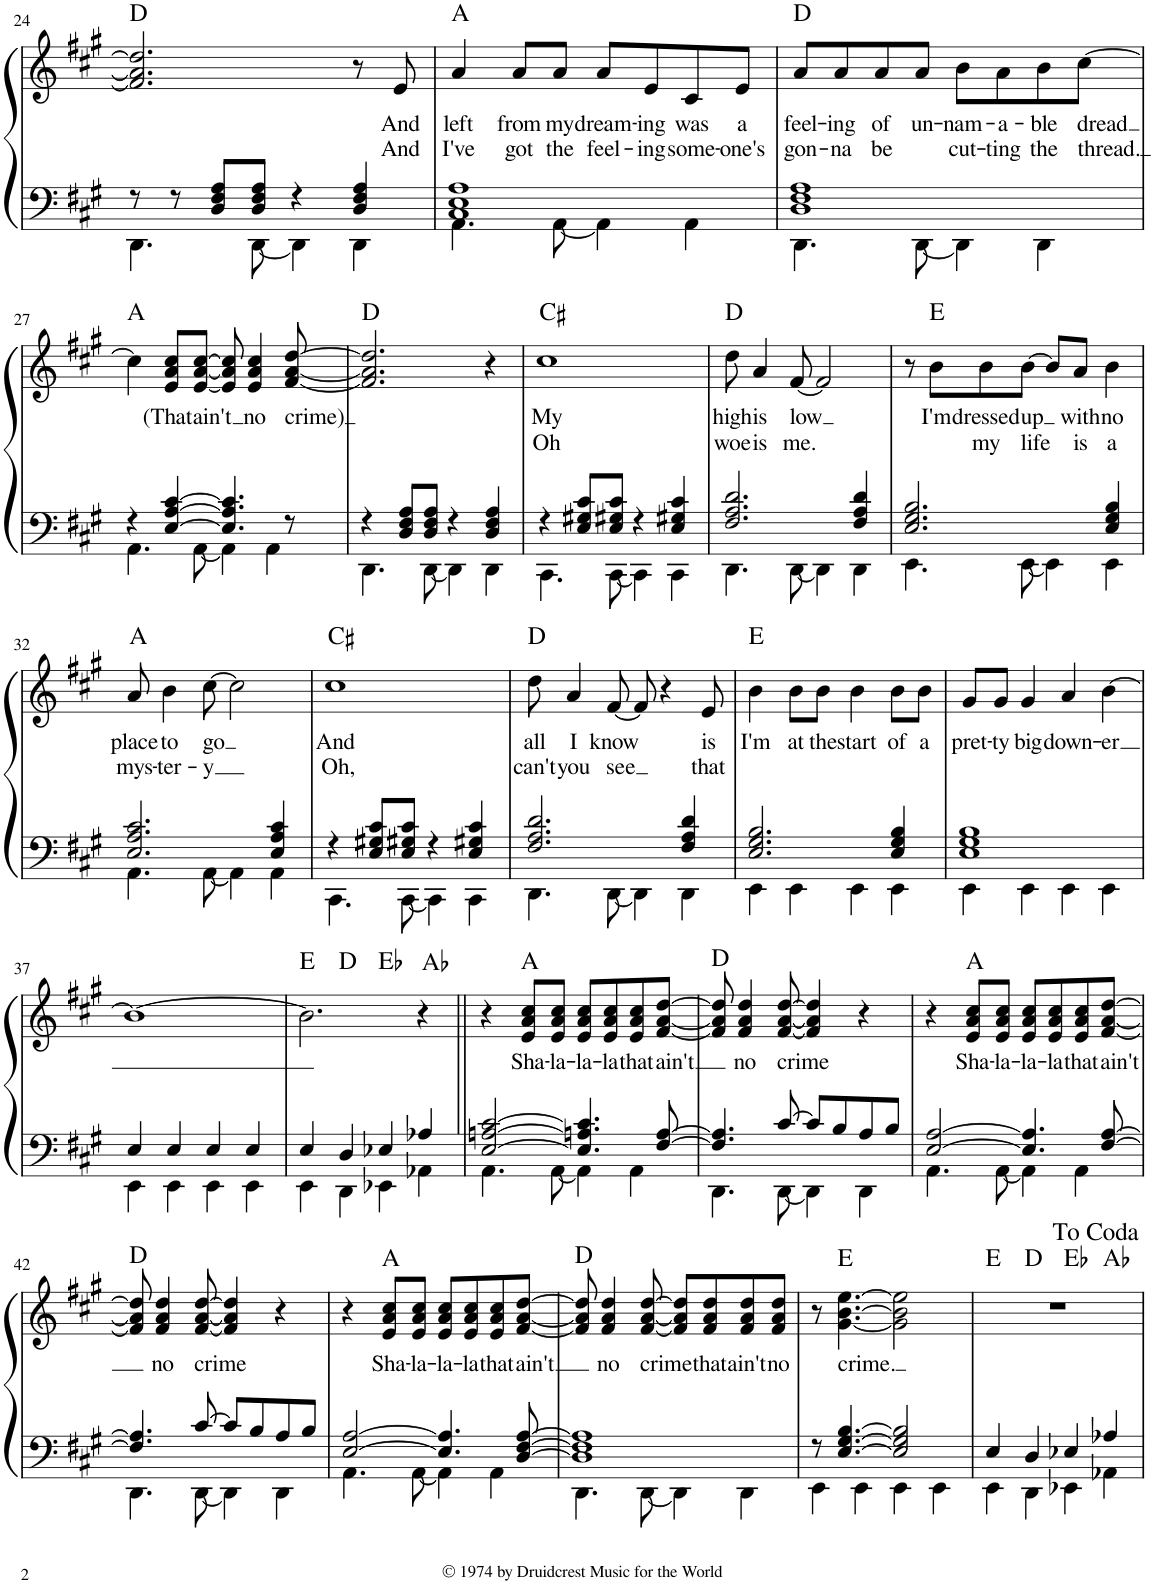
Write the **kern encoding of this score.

**kern	**kern	**text	**text	**harte
*part1	*part1	*part1	*part1	*part1
*staff2	*staff1	*staff1	*staff1	*
*I"Piano	*	*	*	*
*I'Pno.	*	*	*	*
!!LO:PB:g=z
*clefF4	*clefG2	*	*	*
*k[f#c#g#]	*k[f#c#g#]	*	*	*
*M4/4	*M4/4	*	*	*
=24	=24	=24	=24	=24
*^	*	*	*	*
8r	4.DD\	2.f#/] 2.a/] 2.dd/]	.	.	D:maj
8r	.	.	.	.	.
8D/ 8F#/ 8A/L	.	.	.	.	.
8D/ 8F#/ 8A/J	[8DD\	.	.	.	.
4r	4DD\]	.	.	.	.
4D/ 4F#/ 4A/	4DD\	8r	.	.	.
!	!	!	!LO:LY:b	!LO:LY:b	!
.	.	8e/	And	And	.
=25	=25	=25	=25	=25	=25
!	!	!	!LO:LY:b	!LO:LY:b	!
1C# 1E 1A	4.AA\	4a/	left	I've	A:maj
!	!	!	!LO:LY:b	!LO:LY:b	!
.	.	8a/L	from	got	.
!	!	!	!LO:LY:b	!LO:LY:b	!
.	[8AA\	8a/J	my	the	.
!	!	!	!LO:LY:b	!LO:LY:b	!
.	4AA\]	8a/L	dream-	feel-	.
!	!	!	!LO:LY:b	!LO:LY:b	!
.	.	8e/	-ing	-ing	.
!	!	!	!LO:LY:b	!LO:LY:b	!
.	4AA\	8c#/	was	some-	.
!	!	!	!LO:LY:b	!LO:LY:b	!
.	.	8e/J	a	-one's	.
=26	=26	=26	=26	=26	=26
!	!	!	!LO:LY:b	!LO:LY:b	!
1D 1F# 1A	4.DD\	8a/L	feel-	gon-	D:maj
!	!	!	!LO:LY:b	!LO:LY:b	!
.	.	8a/	-ing	-na	.
!	!	!	!LO:LY:b	!LO:LY:b	!
.	.	8a/	of	be	.
!	!	!	!LO:LY:b	!	!
.	[8DD\	8a/J	un-	.	.
!	!	!	!LO:LY:b	!LO:LY:b	!
.	4DD\]	8b\L	-nam-	cut-	.
!	!	!	!LO:LY:b	!LO:LY:b	!
.	.	8a\	-a-	-ting	.
!	!	!	!LO:LY:b	!LO:LY:b	!
.	4DD\	8b\	-ble	the	.
!	!	!	!LO:LY:b	!LO:LY:b	!
.	.	[8cc#\J	dread	thread.	.
!!LO:LB:g=z
=27	=27	=27	=27	=27	=27
4r	4.AA\	4cc#\]	.	.	A:maj
!	!	!	!LO:LY:b	!	!
[4E/ [4A/ [4c#/	.	8e/ 8a/ 8cc#/L	(That	.	.
!	!	!	!LO:LY:b	!	!
.	[8AA\	[8e/ [8a/ [8cc#/J	ain't	.	.
4.E/] 4.A/] 4.c#/]	4AA\]	8e/] 8a/] 8cc#/]	.	.	.
!	!	!	!LO:LY:b	!	!
.	.	4e/ 4a/ 4cc#/	no	.	.
.	4AA\	.	.	.	.
!	!	!	!LO:LY:b	!	!
8r	.	[8f#/ [8a/ [8dd/	crime)	.	.
=28	=28	=28	=28	=28	=28
4r	4.DD\	2.f#/] 2.a/] 2.dd/]	.	.	D:maj
8D/ 8F#/ 8A/L	.	.	.	.	.
8D/ 8F#/ 8A/J	[8DD\	.	.	.	.
4r	4DD\]	.	.	.	.
4D/ 4F#/ 4A/	4DD\	4r	.	.	.
=29	=29	=29	=29	=29	=29
!	!	!	!LO:LY:b	!LO:LY:b	!
4r	4.CC#\	1cc#	My	Oh	C#:maj
8E/ 8G#X/ 8c#/L	.	.	.	.	.
8E/ 8G#X/ 8c#/J	[8CC#\	.	.	.	.
4r	4CC#\]	.	.	.	.
4E/ 4G#X/ 4c#/	4CC#\	.	.	.	.
=30	=30	=30	=30	=30	=30
!	!	!	!LO:LY:b	!LO:LY:b	!
2.F#/ 2.A/ 2.d/	4.DD\	8dd\	high	woe	D:maj
!	!	!	!LO:LY:b	!LO:LY:b	!
.	.	4a/	is	is	.
!	!	!	!LO:LY:b	!LO:LY:b	!
.	[8DD\	[8f#/	low	me.	.
.	4DD\]	2f#/]	.	.	.
4F#/ 4A/ 4d/	4DD\	.	.	.	.
=31	=31	=31	=31	=31	=31
2.E/ 2.G#/ 2.B/	4.EE\	8r	.	.	.
!	!	!	!LO:LY:b	!	!
.	.	8b\L	I'm	.	E:maj
!	!	!	!LO:LY:b	!LO:LY:b	!
.	.	8b\	dressed	my	.
!	!	!	!LO:LY:b	!LO:LY:b	!
.	[8EE\	[8b\J	up	life	.
.	4EE\]	8b/L]	.	.	.
!	!	!	!LO:LY:b	!LO:LY:b	!
.	.	8a/J	with	is	.
!	!	!	!LO:LY:b	!LO:LY:b	!
4E/ 4G#/ 4B/	4EE\	4b\	no	a	.
!!LO:LB:g=z
=32	=32	=32	=32	=32	=32
!	!	!	!LO:LY:b	!LO:LY:b	!
2.E/ 2.A/ 2.c#/	4.AA\	8a/	place	mys-	A:maj
!	!	!	!LO:LY:b	!LO:LY:b	!
.	.	4b\	to	-ter-	.
!	!	!	!LO:LY:b	!LO:LY:b	!
.	[8AA\	[8cc#\	go	-y	.
.	4AA\]	2cc#\]	.	.	.
4E/ 4A/ 4c#/	4AA\	.	.	.	.
=33	=33	=33	=33	=33	=33
!	!	!	!LO:LY:b	!LO:LY:b	!
4r	4.CC#\	1cc#	And	Oh,	C#:maj
8E/ 8G#X/ 8c#/L	.	.	.	.	.
8E/ 8G#X/ 8c#/J	[8CC#\	.	.	.	.
4r	4CC#\]	.	.	.	.
4E/ 4G#X/ 4c#/	4CC#\	.	.	.	.
=34	=34	=34	=34	=34	=34
!	!	!	!LO:LY:b	!LO:LY:b	!
2.F#/ 2.A/ 2.d/	4.DD\	8dd\	all	can't	D:maj
!	!	!	!LO:LY:b	!LO:LY:b	!
.	.	4a/	I	you	.
!	!	!	!LO:LY:b	!LO:LY:b	!
.	[8DD\	[8f#/	know	see	.
.	4DD\]	8f#/]	.	.	.
.	.	4r	.	.	.
4F#/ 4A/ 4d/	4DD\	.	.	.	.
!	!	!	!LO:LY:b	!LO:LY:b	!
.	.	8e/	is	that	.
=35	=35	=35	=35	=35	=35
!	!	!	!LO:LY:b	!	!
2.E/ 2.G#/ 2.B/	4EE\	4b\	I'm	.	E:maj
!	!	!	!LO:LY:b	!	!
.	4EE\	8b\L	at	.	.
!	!	!	!LO:LY:b	!	!
.	.	8b\J	the	.	.
!	!	!	!LO:LY:b	!	!
.	4EE\	4b\	start	.	.
!	!	!	!LO:LY:b	!	!
4E/ 4G#/ 4B/	4EE\	8b\L	of	.	.
!	!	!	!LO:LY:b	!	!
.	.	8b\J	a	.	.
=36	=36	=36	=36	=36	=36
!	!	!	!LO:LY:b	!	!
1E 1G# 1B	4EE\	8g#/L	pret-	.	.
!	!	!	!LO:LY:b	!	!
.	.	8g#/J	-ty	.	.
!	!	!	!LO:LY:b	!	!
.	4EE\	4g#/	big	.	.
!	!	!	!LO:LY:b	!	!
.	4EE\	4a/	down-	.	.
!	!	!	!LO:LY:b	!	!
.	4EE\	[4b\	-er	.	.
!!LO:LB:g=z
=37	=37	=37	=37	=37	=37
4E/	4EE\	1b_	.	.	.
4E/	4EE\	.	.	.	.
4E/	4EE\	.	.	.	.
4E/	4EE\	.	.	.	.
=38	=38	=38	=38	=38	=38
*	*	*^	*	*	*
*	*	*	*^	*	*	*
4E/	4EE\	2.b\]	4ryy	2ryy	.	.	E:maj
4D/	4DD\	.	2.ryy	.	.	.	D:maj
4E-X/	4EE-X\	.	.	2ryy	.	.	Eb:maj
4A-X/	4AA-X\	4r	.	.	.	.	Ab:maj
*	*	*v	*v	*v	*	*	*
=39||	=39||	=39||	=39||	=39||	=39||
[2E/ [2An/ [2c#/	4.AA\	4r	.	.	.
!	!	!	!LO:LY:b	!	!
.	.	8e/ 8a/ 8cc#/L	Sha-	.	A:maj
!	!	!	!LO:LY:b	!	!
.	[8AA\	8e/ 8a/ 8cc#/J	-la-	.	.
!	!	!	!LO:LY:b	!	!
4.E/] 4.An/] 4.c#/]	4AA\]	8e/ 8a/ 8cc#/L	-la-	.	.
!	!	!	!LO:LY:b	!	!
.	.	8e/ 8a/ 8cc#/	-la	.	.
!	!	!	!LO:LY:b	!	!
.	4AA\	8e/ 8a/ 8cc#/	that	.	.
!	!	!	!LO:LY:b	!	!
[8F#/ [8A/	.	[8f#/ [8a/ [8dd/J	ain't	.	.
=40	=40	=40	=40	=40	=40
4.F#/] 4.A/]	4.DD\	8f#/] 8a/] 8dd/]	.	.	D:maj
!	!	!	!LO:LY:b	!	!
.	.	4f#/ 4a/ 4dd/	no	.	.
!	!	!	!LO:LY:b	!	!
[8c#/	[8DD\	[8f#/ [8a/ [8dd/	crime	.	.
8c#/L]	4DD\]	4f#/] 4a/] 4dd/]	.	.	.
8B/	.	.	.	.	.
8A/	4DD\	4r	.	.	.
8B/J	.	.	.	.	.
=41	=41	=41	=41	=41	=41
[2E/ [2A/	4.AA\	4r	.	.	.
!	!	!	!LO:LY:b	!	!
.	.	8e/ 8a/ 8cc#/L	Sha-	.	A:maj
!	!	!	!LO:LY:b	!	!
.	[8AA\	8e/ 8a/ 8cc#/J	-la-	.	.
!	!	!	!LO:LY:b	!	!
4.E/] 4.A/]	4AA\]	8e/ 8a/ 8cc#/L	-la-	.	.
!	!	!	!LO:LY:b	!	!
.	.	8e/ 8a/ 8cc#/	-la	.	.
!	!	!	!LO:LY:b	!	!
.	4AA\	8e/ 8a/ 8cc#/	that	.	.
!	!	!	!LO:LY:b	!	!
[8F#/ [8A/	.	[8f#/ [8a/ [8dd/J	ain't	.	.
!!LO:LB:g=z
=42	=42	=42	=42	=42	=42
4.F#/] 4.A/]	4.DD\	8f#/] 8a/] 8dd/]	.	.	D:maj
!	!	!	!LO:LY:b	!	!
.	.	4f#/ 4a/ 4dd/	no	.	.
!	!	!	!LO:LY:b	!	!
[8c#/	[8DD\	[8f#/ [8a/ [8dd/	crime	.	.
8c#/L]	4DD\]	4f#/] 4a/] 4dd/]	.	.	.
8B/	.	.	.	.	.
8A/	4DD\	4r	.	.	.
8B/J	.	.	.	.	.
=43	=43	=43	=43	=43	=43
[2E/ [2A/	4.AA\	4r	.	.	.
!	!	!	!LO:LY:b	!	!
.	.	8e/ 8a/ 8cc#/L	Sha-	.	A:maj
!	!	!	!LO:LY:b	!	!
.	[8AA\	8e/ 8a/ 8cc#/J	-la-	.	.
!	!	!	!LO:LY:b	!	!
4.E/] 4.A/]	4AA\]	8e/ 8a/ 8cc#/L	-la-	.	.
!	!	!	!LO:LY:b	!	!
.	.	8e/ 8a/ 8cc#/	-la	.	.
!	!	!	!LO:LY:b	!	!
.	4AA\	8e/ 8a/ 8cc#/	that	.	.
!	!	!	!LO:LY:b	!	!
[8D/ [8F#/ [8A/	.	[8f#/ [8a/ [8dd/J	ain't	.	.
=44	=44	=44	=44	=44	=44
1D] 1F#] 1A]	4.DD\	8f#/] 8a/] 8dd/]	.	.	D:maj
!	!	!	!LO:LY:b	!	!
.	.	4f#/ 4a/ 4dd/	no	.	.
!	!	!	!LO:LY:b	!	!
.	[8DD\	[8f#/ [8a/ [8dd/	crime	.	.
.	4DD\]	8f#/] 8a/] 8dd/]L	.	.	.
!	!	!	!LO:LY:b	!	!
.	.	8f#/ 8a/ 8dd/	that	.	.
!	!	!	!LO:LY:b	!	!
.	4DD\	8f#/ 8a/ 8dd/	ain't	.	.
!	!	!	!LO:LY:b	!	!
.	.	8f#/ 8a/ 8dd/J	no	.	.
=45	=45	=45	=45	=45	=45
8r	4EE\	8r	.	.	.
!	!	!	!LO:LY:b	!	!
[4.E/ [4.G#/ [4.B/	.	[4.g#\ [4.b\ [4.ee\	crime.	.	E:maj
.	4EE\	.	.	.	.
2E/] 2G#/] 2B/]	4EE\	2g#\] 2b\] 2ee\]	.	.	.
.	4EE\	.	.	.	.
=46	=46	=46	=46	=46	=46
*	*	*^	*	*	*
*	*	*	*^	*	*	*
*	*	*	*	*^	*	*	*
4E/	4EE\	1r	4ryy	2ryy	2.ryy	.	.	E:maj
4D/	4DD\	.	2.ryy	.	.	.	.	D:maj
4E-X/	4EE-X\	.	.	2ryy	.	.	.	Eb:maj
4A-X/	4AA-X\	.	.	.	4ryy	.	.	Ab:maj
*v	*v	*	*	*	*	*	*	*
*	*v	*v	*v	*v	*	*	*
=	=	=	=	=
*-	*-	*-	*-	*-
